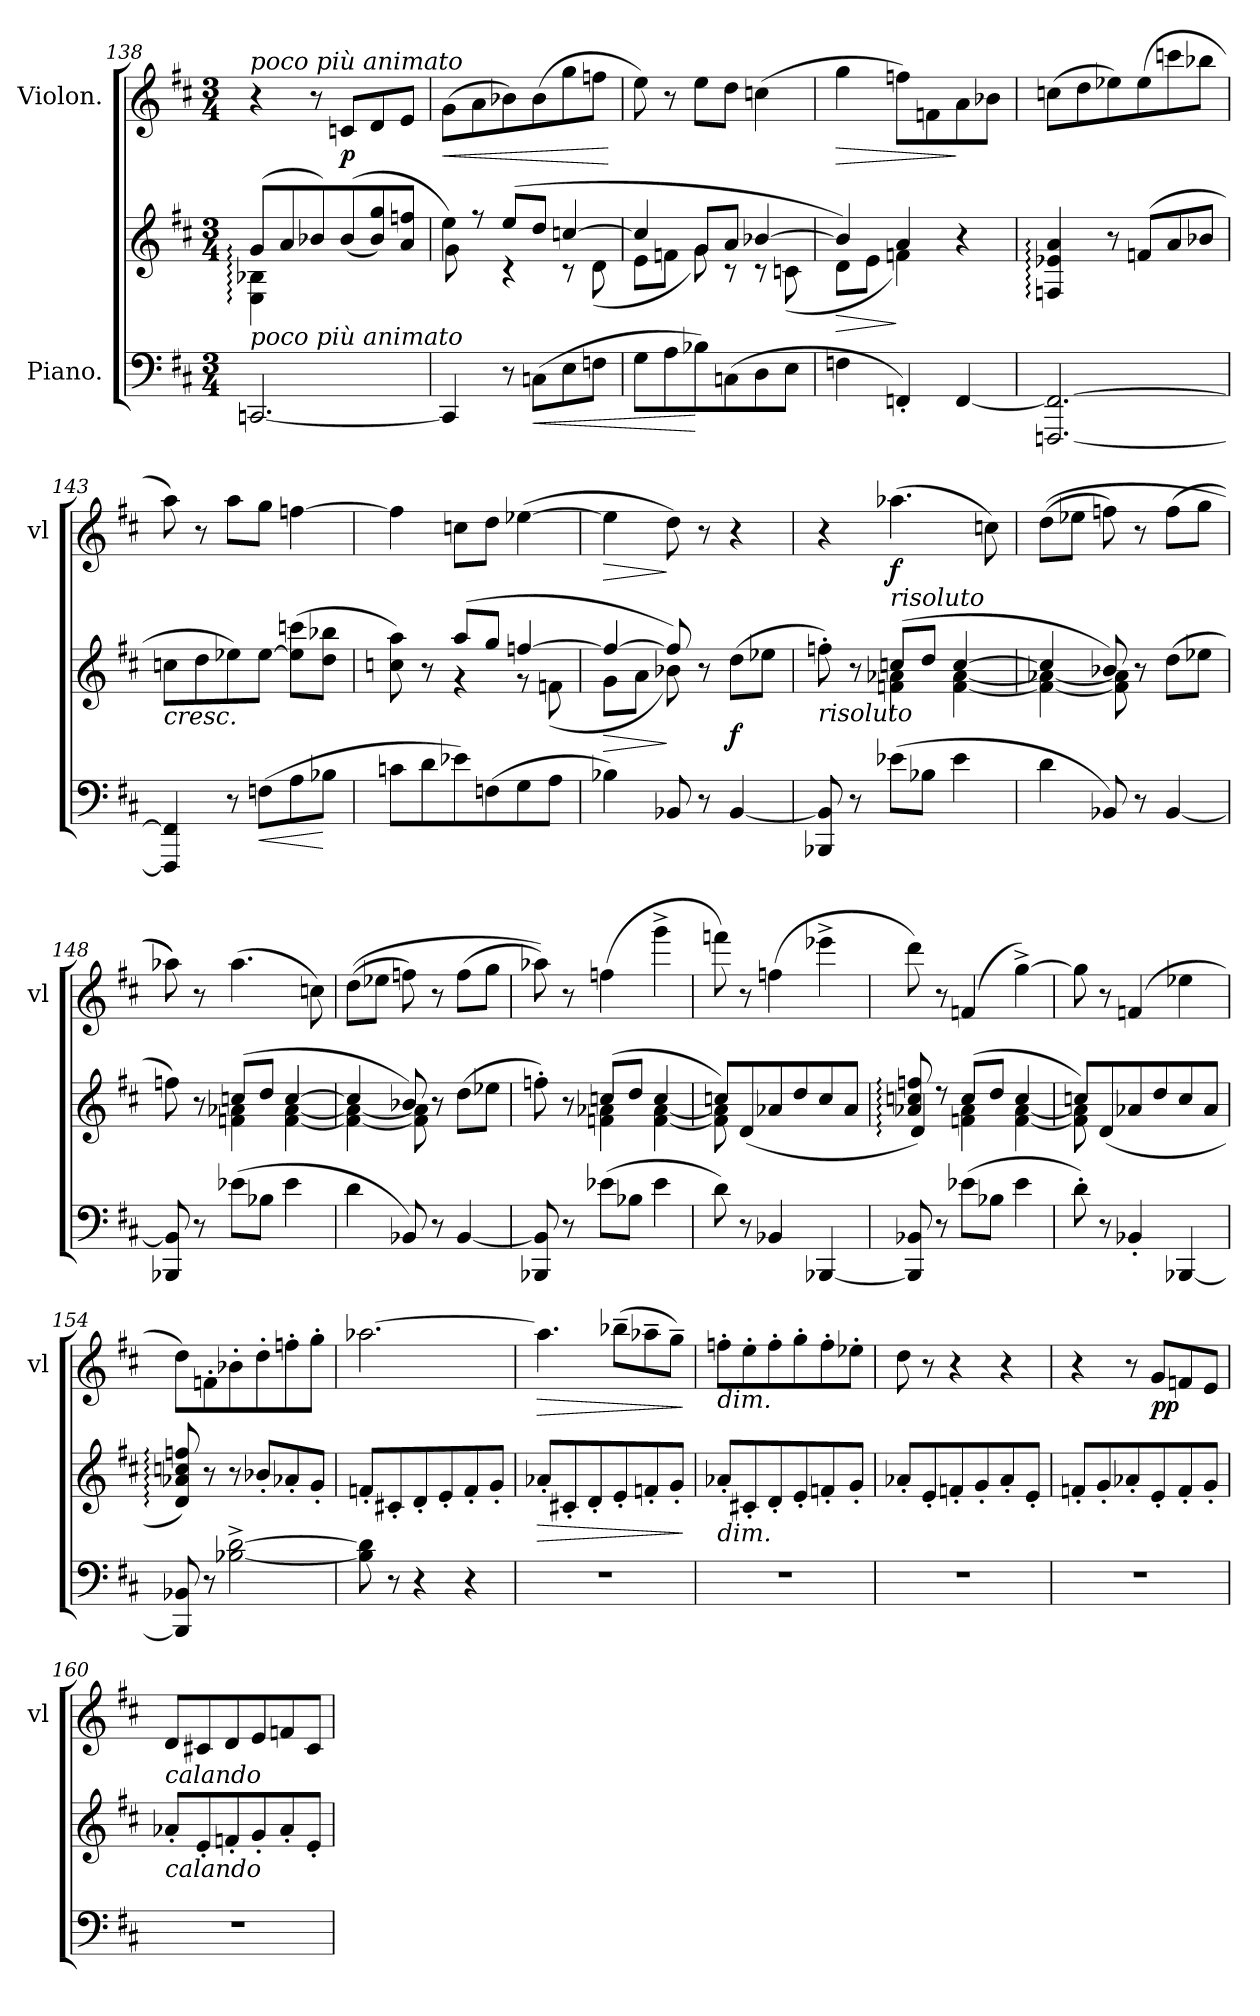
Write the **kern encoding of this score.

**kern	**kern	**dynam	**kern	**dynam
*part2	*part2	*part2	*part1	*part1
*staff3	*staff2	*staff2/3	*staff1	*staff1
*I"Piano.	*	*	*I"Violon.	*
*	*	*	*I'vl	*
*clefF4	*clefG2	*	*clefG2	*
*k[f#c#]	*k[f#c#]	*	*k[f#c#]	*
*M3/4	*M3/4	*	*M3/4	*
=138	=138	=138	=138	=138
*	*^	*	*	*
!	!	!	!	!LO:TX:a:i:t=poco più animato	!
!	!LO:TX:b:i:t=poco più animato	!	!	!	!
[2.CC/	(8g:/L	4E:\ 4B-:\	.	4r	.
.	8a/	.	.	.	.
.	8b-/)	4ryy	.	8r	.
.	((8b-/	.	.	8c!/L	p
.	8b-/ 8gg/)	4ryy	.	8d!/	.
.	8a/ 8ff/J	.	.	8e!/J	.
=139	=139	=139	=139	=139	=139
!	!	!	!	!	!LO:HP:b
4CC/]	4ee\)	8g\	.	(8g!\L	<
.	.	8rff	.	8a!\	.
8r	(8ee/L	4r	.	8b-!\)	.
!	!	!	!LO:HP:b=2	!	!
(8C\L	8dd/J	.	<	(8b-!\	.
8E\	[4cc/	8r	.	8gg!\	.
8F\J	.	(8d\	.	8ff!\J	.
*	*v	*v	*	*	*
.	.	.	.	[
=140	=140	=140	=140	=140
*	*^	*	*	*
8G\L	4cc/]	8e\L	.	8ee!\)	.
8A\	.	8f\J	.	8r	.
8B-\)	8g/L	8g\)	[	8ee!\L	.
(8C\	8a/J	8r	.	8dd!\J	.
8D\	[4b-/	8r	.	(4cc!\	.
8E\J	.	(8c\	.	.	.
=141	=141	=141	=141	=141	=141
!	!	!	!LO:HP:b	!	!LO:HP:b
4F\	4b-/])	8d\L	>	4gg!\	>
.	.	8e\J	.	.	.
4FF'/)	4a/	4f\)	]	8ff!\L)	.
.	.	.	.	8f!\	.
[4FF/	4r	4ryy	.	8a!\	]
.	.	.	.	8b-!\J	.
*	*v	*v	*	*	*
=142	=142	=142	=142	=142
[2.FFF/ 2.FF_/	4F:/ 4e-X:/ 4a:/	.	(8cc!\L	.
.	.	.	8dd!\	.
.	8r	.	8ee-X!\)	.
.	(8f/L	.	(8ee-!\	.
.	8a/	.	8ccc!\	.
.	8b-/J	.	8bb-!\J	.
=143	=143	=143	=143	=143
!	!	!LO:HP:b	!	!
4FFF]/ 4FF]/	8cc\L	<	8aa!\)	.
.	8dd\	.	8r	.
8r	8ee-X\)	.	8aa!\L	.
!	!	!LO:HP:b=2	!	!
(<8F\L	[8ee-\J	<	8gg!\J	.
8A\	(8ee-]\ 8ccc\L	.	[4ff!\	.
8B-\J	8dd\ 8bb-\J	[	.	.
=144	=144	=144	=144	=144
*	*^	*	*	*
8c\L	8cc\ 8aa\)	8cc\yy	.	4ff!\]	.
8d\	8r	8ryy	.	.	.
8e-X\)	(8aa/L	4r	.	8cc!\L	.
(8F\	8gg/J	.	[	8dd!\J	.
8G\	[4ff/	8r	.	([4ee-X!\	.
8A\J	.	(8f\	.	.	.
=145	=145	=145	=145	=145	=145
!	!	!	!LO:HP:b	!	!LO:HP:b
4B-\)	4ff/_	8g\L	>	4ee-!\]	>
.	.	8a\J	.	.	.
8BB-/	8ff/])	8b-\)	]	8dd!\)	]
8r	8r	8ryy	.	8r	.
[4BB-/	(8dd\L	4ryy	f	4r	.
.	8ee-X\J	.	.	.	.
=146	=146	=146	=146	=146	=146
!	!LO:TX:b:i:t=risoluto	!	!	!	!
8BBB-/ 8BB-]/	8ff'\)	8ff\yy	.	4r	.
8r	8r	8ryy	.	.	.
!	!	!	!	!LO:TX:b:i:t=risoluto	!
(8e-X\L	(8cc/L	4f\ 4a-X\	.	(4.aa-X!\	f
8B-\J	8dd/J	.	.	.	.
4e-\	[4cc/	[4f\ [4a-\	.	.	.
.	.	.	.	8cc!\)	.
=147	=147	=147	=147	=147	=147
4d\	4cc/]	4f_\ 4a-X_\	.	((8dd!\L	.
.	.	.	.	8ee-X!\J	.
8BB-/)	8b-/)	8f]\ 8a-]\	.	8ff!\)	.
8r	8r	8ryy	.	8r	.
[4BB-/	(8dd\L	4ryy	.	(8ff!\L	.
.	8ee-X\J	.	.	8gg!\J	.
=148	=148	=148	=148	=148	=148
8BBB-/ 8BB-]/	8ff\)	8ff\yy	.	8aa-X!\))	.
8r	8r	8ryy	.	8r	.
(8e-X\L	(8cc/L	4f\ 4a-X\	.	(4.aa-!\	.
8B-\J	8dd/J	.	.	.	.
4e-\	[4cc/	[4f\ [4a-\	.	.	.
.	.	.	.	8cc!\)	.
=149	=149	=149	=149	=149	=149
4d\	4cc/]	4f_\ 4a-_\	.	((8dd!\L	.
.	.	.	.	8ee-X!\J	.
8BB-/)	8b-/)	8f]\ 8a-]\	.	8ff!\)	.
8r	8r	8ryy	.	8r	.
[4BB-/	(8dd\L	4ryy	.	(8ff!\L	.
.	8ee-X\J	.	.	8gg!\J	.
=150	=150	=150	=150	=150	=150
8BBB-/ 8BB-]/	8ff'\)	8ff\yy	.	8aa-X!\))	.
8r	8r	8ryy	.	8r	.
(8e-X\L	(8cc/L	4f\ 4a-X\	.	(4ff!\	.
8B-\J	8dd/J	.	.	.	.
4e-\	4cc/	[4f\ [4a-\	.	4ggg^!\	.
=151	=151	=151	=151	=151	=151
8d\)	8cc/L)	8f]\ 8a-]\	.	8fff!\)	.
8r	(8d/	8ryy	.	8r	.
4BB-/	8a-X/	4ryy	.	(4ff!\	.
.	8dd/	.	.	.	.
[4BBB-/	8cc/	4ryy	.	4eee-X^!\	.
.	8a-/J	.	.	.	.
=152	=152	=152	=152	=152	=152
8BBB-]/ 8BB-/	8a-X:/ 8cc:/ 8ff:/	4d:/)	.	8ddd!\)	.
8r	8r	.	.	8r	.
(8e-X\L	(8cc/L	4f\ 4a-\	.	(4f!/	.
8B-\J	8dd/J	.	.	.	.
4e-\	4cc/	[4f\ [4a-\	.	[4gg^!\)	.
=153	=153	=153	=153	=153	=153
8d'\)	8cc/L)	8f]\ 8a-]\	.	8gg!\]	.
8r	(8d/	8ryy	.	8r	.
4BB-'/	8a-X/	4ryy	.	(4f!/	.
.	8dd/	.	.	.	.
[4BBB-/	8cc/	4ryy	.	4ee-X!\	.
.	8a-/J	.	.	.	.
*	*v	*v	*	*	*
=154	=154	=154	=154	=154
8BBB-]/ 8BB-/	8d:/ 8a-X:/ 8cc:/ 8ff:/)	.	8dd!\L)	.
8r	8r	.	8f'!\	.
[2B-^\ [2d^\	8r	.	8b-'!\	.
.	8b-'/L	.	8dd'!\	.
.	8a-X'/	.	8ff'!\	.
.	8g'/J	.	8gg'!\J	.
=155	=155	=155	=155	=155
8B-]\ 8d]\	8f'/L	.	[2.aa-X!\	.
8r	8c#X'/	.	.	.
4r	8d'/	.	.	.
.	8e'/	.	.	.
4r	8f'/	.	.	.
.	8g'/J	.	.	.
=156	=156	=156	=156	=156
!	!	!LO:HP:b	!	!LO:HP:b
2.r	8a-X'/L	>	4.aa-!\]	>
.	8c#X'/	.	.	.
.	8d'/	.	.	.
.	8e'/	.	(8bb-~!\L	.
.	8f'/	.	8aa-X~!\	.
.	8g'/J	.	8gg~!\J)	.
.	.	]	.	]
=157	=157	=157	=157	=157
!	!	!	!LO:TX:b:i:t=dim.	!
!	!LO:TX:b:i:t=dim.	!	!	!
2.r	8a-X'/L	.	8ff'!\L	.
.	8c#X'/	.	8ee'!\	.
.	8d'/	.	8ff'!\	.
.	8e'/	.	8gg'!\	.
.	8f'/	.	8ff'!\	.
.	8g'/J	.	8ee-X'!\J	.
=158	=158	=158	=158	=158
2.r	8a-X'/L	.	8dd!\	.
.	8e'/	.	8r	.
.	8f'/	.	4r	.
.	8g'/	.	.	.
.	8a-'/	.	4r	.
.	8e'/J	.	.	.
=159	=159	=159	=159	=159
2.r	8f'/L	.	4r	.
.	8g'/	.	.	.
.	8a-X'/	.	8r	.
.	8e'/	.	8g!/L	pp
.	8f'/	.	8f!/	.
.	8g'/J	.	8e!/J	.
=160	=160	=160	=160	=160
!	!	!	!LO:TX:b:i:t=calando	!
!	!LO:TX:b:i:t=calando	!	!	!
2.r	8a-X'/L	.	8d!/L	.
.	8e'/	.	8c#X!/	.
.	8f'/	.	8d!/	.
.	8g'/	.	8e!/	.
.	8a-'/	.	8f!/	.
.	8e'/J	.	8c#!/J	.
=	=	=	=	=
*-	*-	*-	*-	*-
